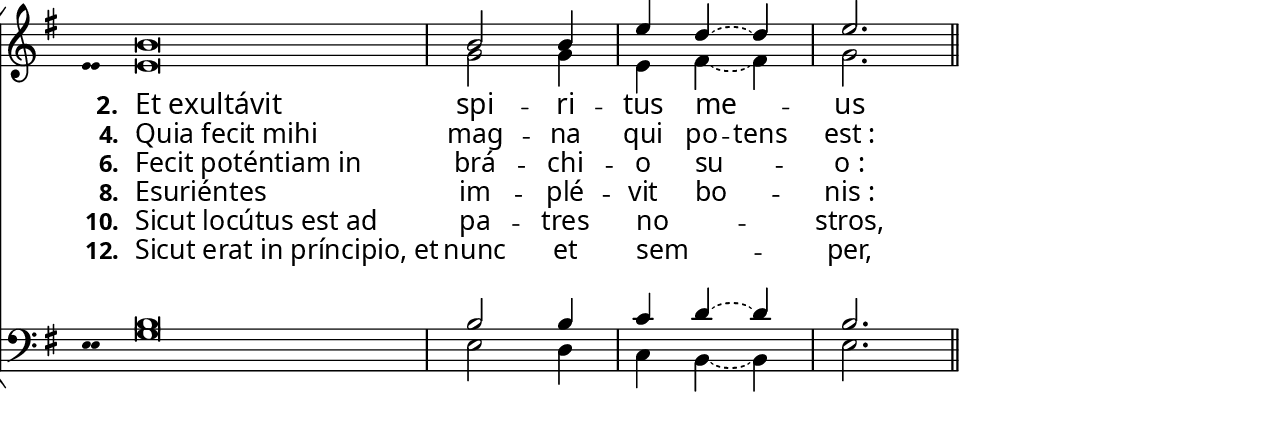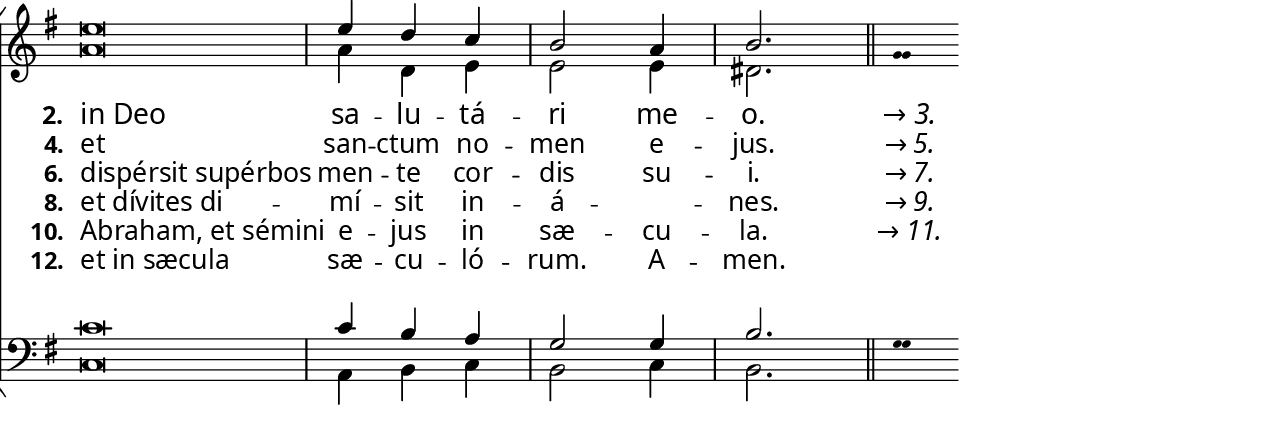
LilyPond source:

\version "2.18.2"

﻿\header {
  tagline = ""
  composer = "Protodiogenes Lansingensis"
}
\include "lilypond-book-preamble.ly"

#(set-default-paper-size "letter")

stemOn = {
  \revert Staff.Stem #'transparent
  \revert Staff.Flag #'transparent
  \revert Voice.Stem #'length
}

stemOff = {
  \override Staff.Stem #'transparent = ##t
  \override Staff.Flag #'transparent = ##t
  \override Voice.Stem #'length = #0
}

\layout {
  \context {
    \Score
    \omit BarNumber
  }
}

global = {
  \key g \major
  \time 3/4
}

sopMusic = \relative c'' {
  \cadenzaOn
  \relative c' { \stemOff \new CueVoice { e4 } \stemOn }
  b\breve \bar "|" \cadenzaOff
  b2 b4 |
  \set melismaBusyProperties = #'()
  \tieDashed
  e d~ d |
  e2. | \cadenzaOn \bar "||" \break
  e\breve \bar "|" \cadenzaOff
  e4 d c |
  b2 a4 | b2. \bar "||"
  \relative c'' { \stemOff \new CueVoice { g4 } }
}
sopWords = \lyricmode {

}

altoMusic = \relative c' {
  \cadenzaOn
  \relative c' { \stemOff \new CueVoice { e4 } \stemOn }
  e\breve \bar "|" \cadenzaOff
  g2 g4 |
  \set melismaBusyProperties = #'()
  \tieDashed
  e fis~ fis |
  g2. | \cadenzaOn \bar "||"
  a\breve \bar "|" \cadenzaOff
  a4 d, e |
  e2 e4 |
  dis2. \bar "||"
  \relative c'' { \stemOff \new CueVoice { g4 } }
}

tenorMusic = \relative c' {
  \cadenzaOn
  \relative c { \stemOff \new CueVoice { e4 } \stemOn }
  b\breve \bar "|" \cadenzaOff
  b2 b4 |
  \set melismaBusyProperties = #'()
  \tieDashed
  c d~ d |
  b2. | \cadenzaOn \bar "||"
  c\breve \bar "|" \cadenzaOff
  c4 b a |
  g2 g4 |
  b2. \bar "||"
  \relative c' { \stemOff \new CueVoice { g4 } }
}

bassMusic = \relative c'' {
  \cadenzaOn
  \relative c { \stemOff \new CueVoice { e4 } \stemOn }
  g,\breve \bar "|" \cadenzaOff
  e2 d4 |
  \set melismaBusyProperties = #'()
  \tieDashed
  c b~ b |
  e2. | \cadenzaOn \bar "||"
  c\breve \bar "|" \cadenzaOff
  a4 b c |
  b2 c4 |
  b2. \bar "||"
  \relative c' { \stemOff \new CueVoice { g4 } }
}

hiddenMusic = \relative c'' {
\hideNotes
  \cadenzaOn
  r4
  r\breve \bar "|" \cadenzaOff
  r2. |
  r |
  r | \cadenzaOn \bar "||"
  r\breve \bar "|" \cadenzaOff
  r2. |
  r |
  r2. \bar "||"
  a4
\unHideNotes
}

hiddenWords = \lyricmode {
  \markup\italic"→ 3."
}
hiddenWordsII = \lyricmode {
  \markup\italic"→ 5."
}
hiddenWordsIII = \lyricmode {
  \markup\italic"→ 7."
}
hiddenWordsIV = \lyricmode {
  \markup\italic"→ 9."
}
hiddenWordsV = \lyricmode {
  \markup\italic"→ 11."
}

altoWords = \lyricmode {
%  \override StanzaNumber #'font-name = #"Garamond Premier Pro"
%  \override LyricText #'font-name = #"Garamond Premier Pro"
  \set fontSize = #0.5
  \set stanza = #"2. "
  %\set vocalName = "2. "
  %\set shortVocalName = "2. "
  \once \override LyricText #'self-alignment-X = #LEFT
  Et_exultávit
%  \once \override LyricText #'self-alignment-X = #CENTER
  spi -- ri -- tus me -- _ us 
  \once \override LyricText #'self-alignment-X = #LEFT
  \set stanza = #"2. "
  in_Deo
%  \once \override LyricText #'self-alignment-X = #CENTER
  sa -- lu -- tá -- ri me -- o.
}
altoWordsII = \lyricmode {
%  \override StanzaNumber #'font-name = #"Garamond Premier Pro"
%  \override LyricText #'font-name = #"Garamond Premier Pro"
  \set stanza = #"4. "
  \once \override LyricText #'self-alignment-X = #LEFT
  Quia_fecit_mihi
  \once \override LyricText #'self-alignment-X = #CENTER
  mag -- na qui po -- tens est_:
  \once \override LyricText #'self-alignment-X = #LEFT
  \set stanza = #"4. "
  et
  \once \override LyricText #'self-alignment-X = #CENTER
  san -- ctum no -- men e -- jus.
}
altoWordsIII = \lyricmode {
%  \override StanzaNumber #'font-name = #"Garamond Premier Pro"
%  \override LyricText #'font-name = #"Garamond Premier Pro"
  \set stanza = #"6. "
  \once \override LyricText #'self-alignment-X = #LEFT
  Fecit_poténtiam_in
  \once \override LyricText #'self-alignment-X = #CENTER
  brá -- chi -- o su -- _ o_:
  \once \override LyricText #'self-alignment-X = #LEFT
  \set stanza = #"6. "
  dispérsit_supérbos
  \once \override LyricText #'self-alignment-X = #CENTER
  men -- te cor -- dis su -- i.
}
altoWordsIV = \lyricmode {
%  \override StanzaNumber #'font-name = #"Garamond Premier Pro"
%  \override LyricText #'font-name = #"Garamond Premier Pro"
  \set stanza = #"8. "
  \once \override LyricText #'self-alignment-X = #LEFT
  Esuriéntes
  \once \override LyricText #'self-alignment-X = #CENTER
  im -- plé -- vit bo -- _ nis_:
  \once \override LyricText #'self-alignment-X = #LEFT
  \set stanza = #"8. "
  et_dívites_di --
  \once \override LyricText #'self-alignment-X = #CENTER
  mí -- sit in -- á -- _ nes.
}
altoWordsV = \lyricmode {
%  \override StanzaNumber #'font-name = #"Garamond Premier Pro"
%  \override LyricText #'font-name = #"Garamond Premier Pro"
  \set stanza = #"10. "
  \once \override LyricText #'self-alignment-X = #LEFT
  Sicut_locútus_est_ad
  \once \override LyricText #'self-alignment-X = #CENTER
  pa -- tres no -- _ _ stros,
  \once \override LyricText #'self-alignment-X = #LEFT
  \set stanza = #"10. "
  Abraham,_et_sémini
  \once \override LyricText #'self-alignment-X = #CENTER
  \set ignoreMelismata = ##t
  e -- jus in sæ -- cu -- la.
  \unset ignoreMelismata
}
altoWordsVI = \lyricmode {
%  \override StanzaNumber #'font-name = #"Garamond Premier Pro"
%  \override LyricText #'font-name = #"Garamond Premier Pro"
  \set stanza = #"12. "
  \once \override LyricText #'self-alignment-X = #LEFT
  Sicut_erat_in_príncipio,_et
  \once \override LyricText #'self-alignment-X = #CENTER
  nunc et sem -- _ _ per,
  \once \override LyricText #'self-alignment-X = #LEFT
  \set stanza = #"12. "
  et_in_sæcula
  \once \override LyricText #'self-alignment-X = #CENTER
  sæ -- cu -- ló -- rum. A -- men.
}

\score {
  \new ChoirStaff <<
    %\new Lyrics = "sopranos"
    \new Staff = "women" <<
      \new Voice = "sopranos"{
        \voiceOne
        << \global \sopMusic >>
      }
      \new Voice = "altos" {
        \voiceTwo
        << \global \altoMusic >>
      }
    >>
    
    \new Lyrics = "altos"
    \new Lyrics = "altosII"
    \new Lyrics = "altosIII"
    \new Lyrics = "altosIV"
    \new Lyrics = "altosV"
    \new Lyrics = "altosVI"
    
    \new Staff = "men" <<
      \clef bass
      \new Voice = "tenor" {
        \voiceOne
        << \global \tenorMusic >>
      }
      \new Voice = "bass" {
        \voiceTwo
        << \global \bassMusic >>
      }
      \new Voice = "hidden"{
        \voiceThree
        << \global \hiddenMusic >>
      }
    >>
    \context Lyrics = "altos" \lyricsto "sopranos" \altoWords
  \context Lyrics = "altos" \lyricsto "hidden" \hiddenWords
    \context Lyrics = "altosII" \lyricsto "sopranos" \altoWordsII
  \context Lyrics = "altosII" \lyricsto "hidden" \hiddenWordsII
    \context Lyrics = "altosIII" \lyricsto "sopranos" \altoWordsIII
  \context Lyrics = "altosIII" \lyricsto "hidden" \hiddenWordsIII
    \context Lyrics = "altosIV" \lyricsto "sopranos" \altoWordsIV
  \context Lyrics = "altosIV" \lyricsto "hidden" \hiddenWordsIV
    \context Lyrics = "altosV" \lyricsto "sopranos" \altoWordsV
  \context Lyrics = "altosV" \lyricsto "hidden" \hiddenWordsV
    \context Lyrics = "altosVI" \lyricsto "sopranos" \altoWordsVI
  >>
  \layout {
    \context {
      \Staff
      \remove "Time_signature_engraver"
    }
  }
}


\paper {
  %myStaffSize = #19
  myStaffSize = #24
  indent = 0\mm
  %line-width = 7.5\in
  line-width = 8.5\in - 144\pt
  %ragged-right = ##t
  force-assignment = #""
  line-width = #(- line-width (* mm  3.000000))
  #(define fonts
   (make-pango-font-tree "Garamond Premier Pro"
                         "Garamond Premier Pro"
                         "Garamond Premier Pro"
                          (/ myStaffSize 23)))
}
